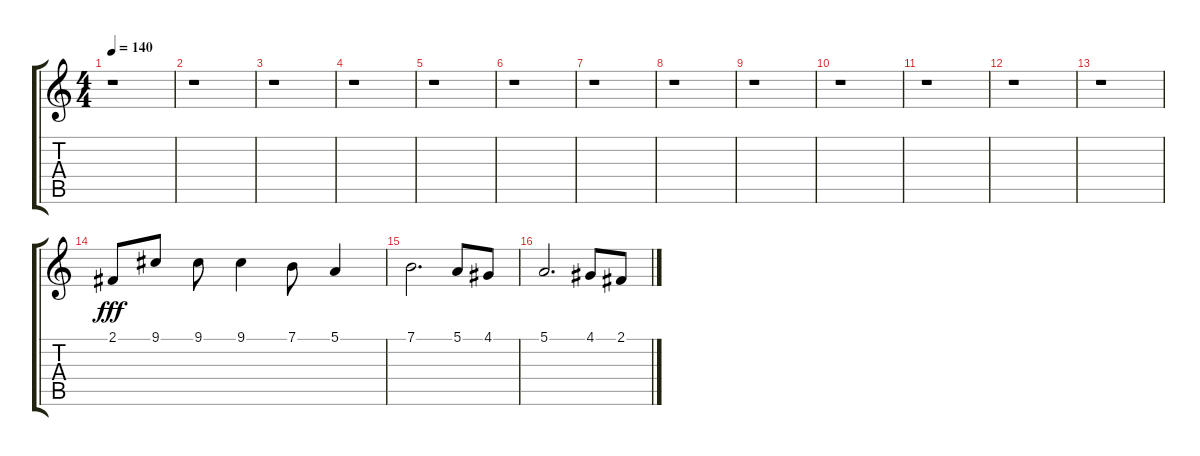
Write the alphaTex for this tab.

\track "" {instrument flute}
\staff {score tabs}
\tuning (E4 B3 G3 D3 A2 E2) {hide}
\ts (4 4)
\tempo 140
\clef g2
\ks c
r.1{dy fff} |
r.1 |
r.1 |
r.1 |
r.1 |
r.1 |
r.1 |
r.1 |
r.1 |
r.1 |
r.1 |
r.1 |
r.1 |
2.1.8 9.1.8 9.1.8 9.1.4 7.1.8 5.1.4 |
7.1.2{d} 5.1.8 4.1.8 |
5.1.2{d} 4.1.8 2.1.8
